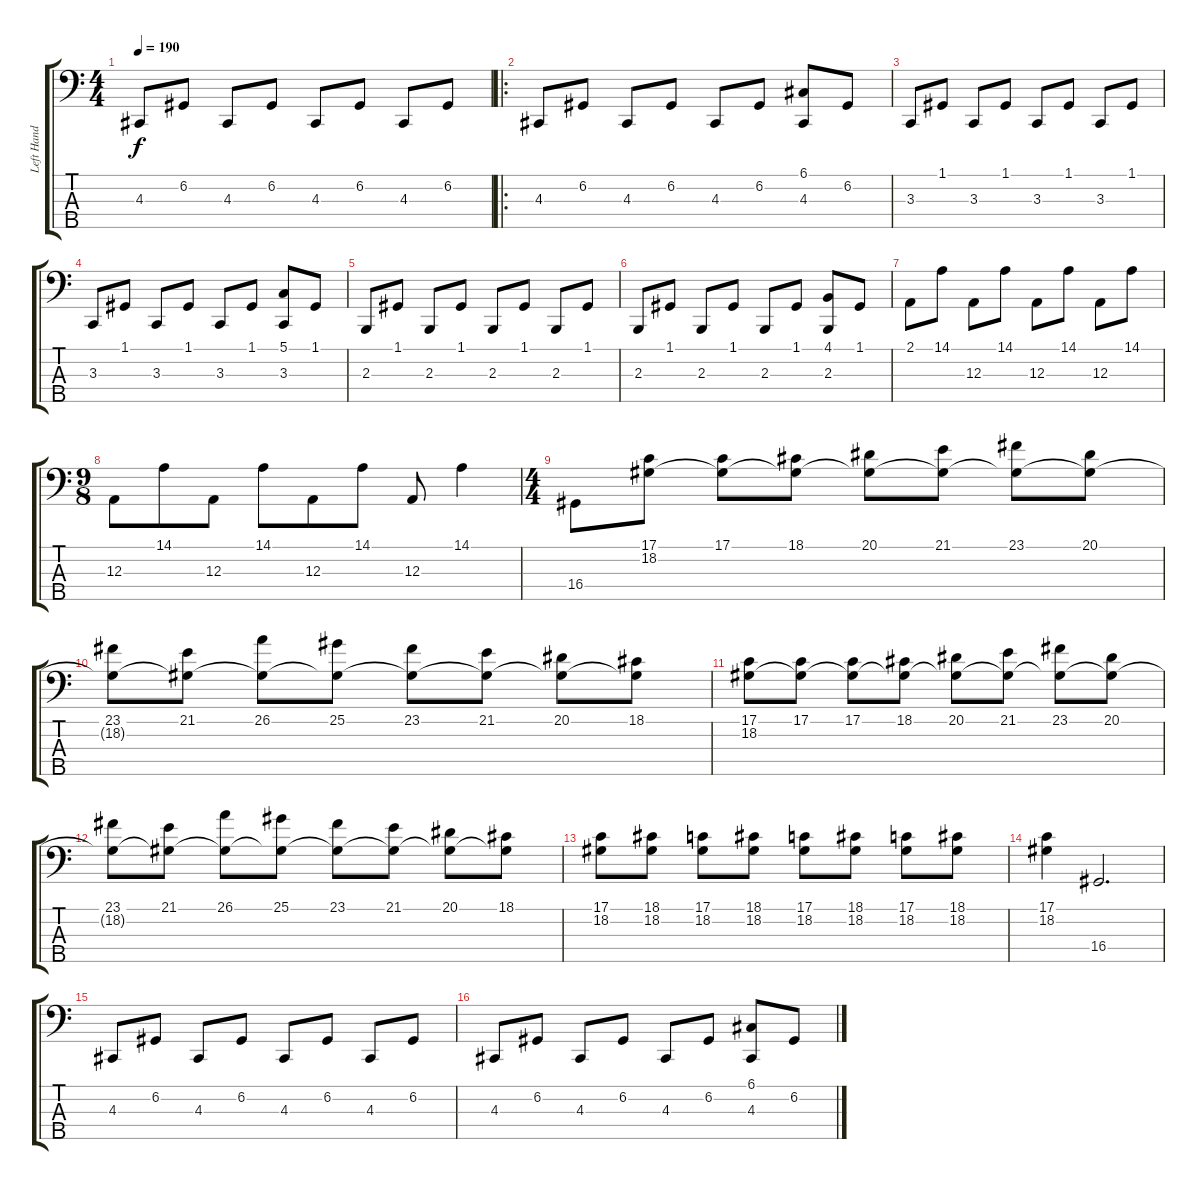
\track ("Left Hand" "Left Hand") {instrument acousticgrandpiano}
\staff {score tabs}
\tuning (G2 D2 A1 E1 B0) {hide}
\ts (4 4)
\tempo 190
\clef f4
\ks c
4.3.8{dy f instrument acousticgrandpiano} 6.2.8 4.3.8 6.2.8 4.3.8 6.2.8 4.3.8 6.2.8 |
\ro
4.3.8 6.2.8 4.3.8 6.2.8 4.3.8 6.2.8 (6.1 4.3).8 6.2.8 |
3.3.8 1.1.8 3.3.8 1.1.8 3.3.8 1.1.8 3.3.8 1.1.8 |
3.3.8 1.1.8 3.3.8 1.1.8 3.3.8 1.1.8 (5.1 3.3).8 1.1.8 |
2.3.8 1.1.8 2.3.8 1.1.8 2.3.8 1.1.8 2.3.8 1.1.8 |
2.3.8 1.1.8 2.3.8 1.1.8 2.3.8 1.1.8 (4.1 2.3).8 1.1.8 |
2.1.8 14.1.8 12.3.8 14.1.8 12.3.8 14.1.8 12.3.8 14.1.8 |
\ts (9 8)
12.3.8 14.1.8 12.3.8 14.1.8 12.3.8 14.1.8 12.3.8 14.1.4 |
\ts (4 4)
16.4.8 (17.1 18.2).8 (17.1 18.2{t}).8 (18.1 18.2{t}).8 (20.1 18.2{t}).8 (21.1 18.2{t}).8 (23.1 18.2{t}).8 (20.1 18.2{t}).8 |
(23.1 18.2{t}).8 (21.1 18.2{t}).8 (26.1 18.2{t}).8 (25.1 18.2{t}).8 (23.1 18.2{t}).8 (21.1 18.2{t}).8 (20.1 18.2{t}).8 (18.1 18.2{t}).8 |
(17.1 18.2).8 (17.1 18.2{t}).8 (17.1 18.2{t}).8 (18.1 18.2{t}).8 (20.1 18.2{t}).8 (21.1 18.2{t}).8 (23.1 18.2{t}).8 (20.1 18.2{t}).8 |
(23.1 18.2{t}).8 (21.1 18.2{t}).8 (26.1 18.2{t}).8 (25.1 18.2{t}).8 (23.1 18.2{t}).8 (21.1 18.2{t}).8 (20.1 18.2{t}).8 (18.1 18.2{t}).8 |
(17.1 18.2).8 (18.1 18.2).8 (17.1 18.2).8 (18.1 18.2).8 (17.1 18.2).8 (18.1 18.2).8 (17.1 18.2).8 (18.1 18.2).8 |
(17.1 18.2).4 16.4.2{d} |
4.3.8 6.2.8 4.3.8 6.2.8 4.3.8 6.2.8 4.3.8 6.2.8 |
4.3.8 6.2.8 4.3.8 6.2.8 4.3.8 6.2.8 (6.1 4.3).8 6.2.8
